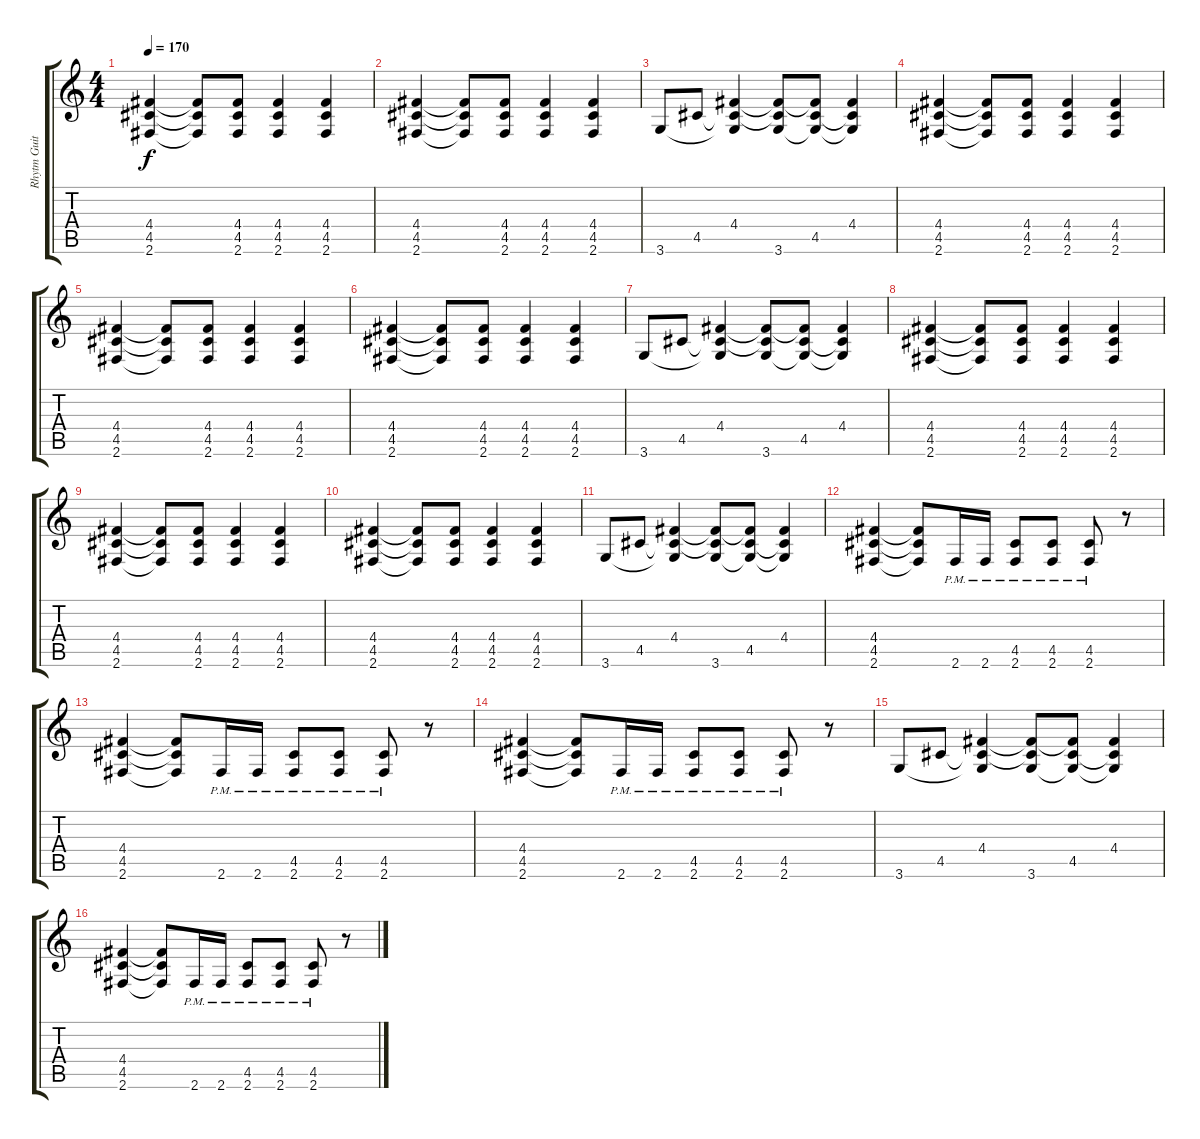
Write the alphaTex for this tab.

\track ("Rhytm Guitar" "Rhytm Guit") {instrument distortionguitar}
\staff {score tabs}
\tuning (E4 B3 G3 D3 A2 E2) {hide}
\ts (4 4)
\tempo 170
\clef g2
\ks c
(4.4 4.5 2.6).4{dy f} (4.4{t} 4.5{t} 2.6{t}).8 (4.4 4.5 2.6).8 (4.4 4.5 2.6).4 (4.4 4.5 2.6).4 |
(4.4 4.5 2.6).4 (4.4{t} 4.5{t} 2.6{t}).8 (4.4 4.5 2.6).8 (4.4 4.5 2.6).4 (4.4 4.5 2.6).4 |
3.6.8 4.5.8 (4.4 4.5{t} 3.6{t}).4 (4.4{t} 4.5{t} 3.6).8 (4.4{t} 4.5 3.6{t}).8 (4.4 4.5{t} 3.6{t}).4 |
(4.4 4.5 2.6).4 (4.4{t} 4.5{t} 2.6{t}).8 (4.4 4.5 2.6).8 (4.4 4.5 2.6).4 (4.4 4.5 2.6).4 |
(4.4 4.5 2.6).4 (4.4{t} 4.5{t} 2.6{t}).8 (4.4 4.5 2.6).8 (4.4 4.5 2.6).4 (4.4 4.5 2.6).4 |
(4.4 4.5 2.6).4 (4.4{t} 4.5{t} 2.6{t}).8 (4.4 4.5 2.6).8 (4.4 4.5 2.6).4 (4.4 4.5 2.6).4 |
3.6.8 4.5.8 (4.4 4.5{t} 3.6{t}).4 (4.4{t} 4.5{t} 3.6).8 (4.4{t} 4.5 3.6{t}).8 (4.4 4.5{t} 3.6{t}).4 |
(4.4 4.5 2.6).4 (4.4{t} 4.5{t} 2.6{t}).8 (4.4 4.5 2.6).8 (4.4 4.5 2.6).4 (4.4 4.5 2.6).4 |
(4.4 4.5 2.6).4 (4.4{t} 4.5{t} 2.6{t}).8 (4.4 4.5 2.6).8 (4.4 4.5 2.6).4 (4.4 4.5 2.6).4 |
(4.4 4.5 2.6).4 (4.4{t} 4.5{t} 2.6{t}).8 (4.4 4.5 2.6).8 (4.4 4.5 2.6).4 (4.4 4.5 2.6).4 |
3.6.8 4.5.8 (4.4 4.5{t} 3.6{t}).4 (4.4{t} 4.5{t} 3.6).8 (4.4{t} 4.5 3.6{t}).8 (4.4 4.5{t} 3.6{t}).4 |
(4.4 4.5 2.6).4 (4.4{t} 4.5{t} 2.6{t}).8 2.6{pm}.16 2.6{pm}.16 (4.5{pm} 2.6{pm}).8 (4.5{pm} 2.6{pm}).8 (4.5{pm} 2.6{pm}).8 r.8 |
(4.4 4.5 2.6).4 (4.4{t} 4.5{t} 2.6{t}).8 2.6{pm}.16 2.6{pm}.16 (4.5{pm} 2.6{pm}).8 (4.5{pm} 2.6{pm}).8 (4.5{pm} 2.6{pm}).8 r.8 |
(4.4 4.5 2.6).4 (4.4{t} 4.5{t} 2.6{t}).8 2.6{pm}.16 2.6{pm}.16 (4.5{pm} 2.6{pm}).8 (4.5{pm} 2.6{pm}).8 (4.5{pm} 2.6{pm}).8 r.8 |
3.6.8 4.5.8 (4.4 4.5{t} 3.6{t}).4 (4.4{t} 4.5{t} 3.6).8 (4.4{t} 4.5 3.6{t}).8 (4.4 4.5{t} 3.6{t}).4 |
(4.4 4.5 2.6).4 (4.4{t} 4.5{t} 2.6{t}).8 2.6{pm}.16 2.6{pm}.16 (4.5{pm} 2.6{pm}).8 (4.5{pm} 2.6{pm}).8 (4.5{pm} 2.6{pm}).8 r.8
